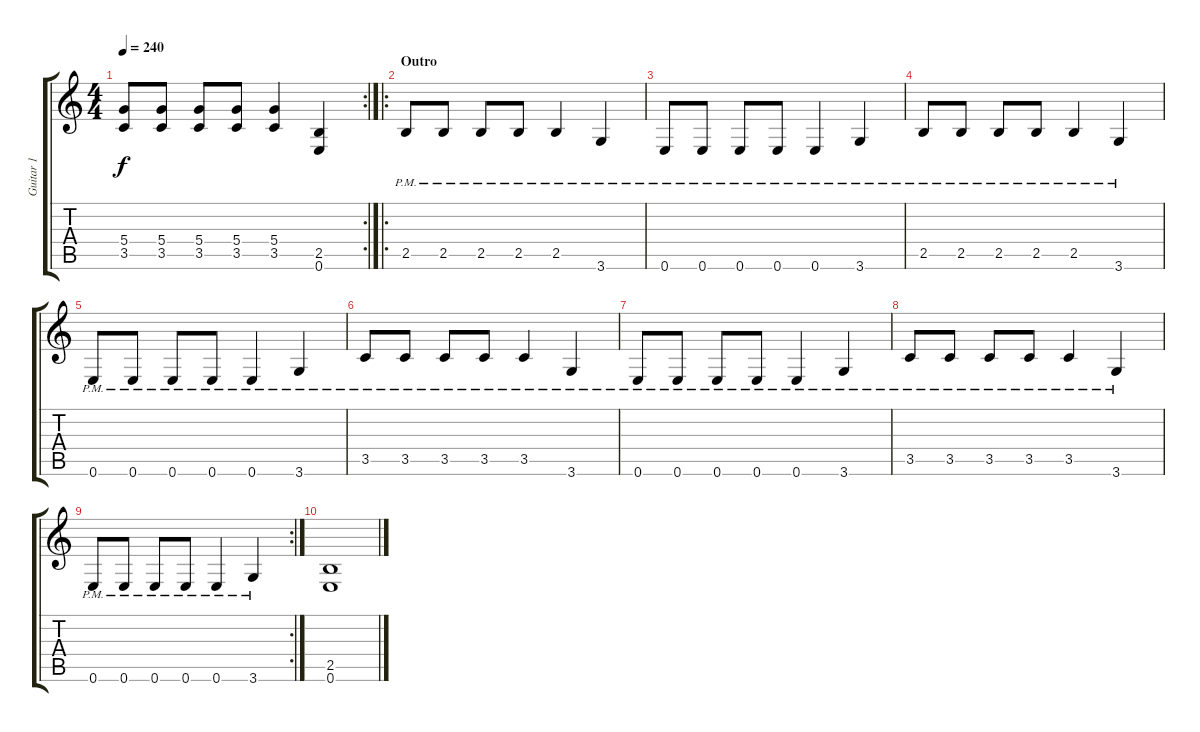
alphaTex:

\track ("Guitar 1" "Guitar 1") {instrument distortionguitar}
\staff {score tabs}
\tuning (E4 B3 G3 D3 A2 E2) {hide}
\rc 2
\ts (4 4)
\tempo 240
\clef g2
\ks c
(5.4 3.5).8{dy f} (5.4 3.5).8 (5.4 3.5).8 (5.4 3.5).8 (5.4 3.5).4 (2.5 0.6).4 |
\ro
\section ("" "Outro")
2.5{pm}.8 2.5{pm}.8 2.5{pm}.8 2.5{pm}.8 2.5{pm}.4 3.6{pm}.4 |
0.6{pm}.8 0.6{pm}.8 0.6{pm}.8 0.6{pm}.8 0.6{pm}.4 3.6{pm}.4 |
2.5{pm}.8 2.5{pm}.8 2.5{pm}.8 2.5{pm}.8 2.5{pm}.4 3.6{pm}.4 |
0.6{pm}.8 0.6{pm}.8 0.6{pm}.8 0.6{pm}.8 0.6{pm}.4 3.6{pm}.4 |
3.5{pm}.8 3.5{pm}.8 3.5{pm}.8 3.5{pm}.8 3.5{pm}.4 3.6{pm}.4 |
0.6{pm}.8 0.6{pm}.8 0.6{pm}.8 0.6{pm}.8 0.6{pm}.4 3.6{pm}.4 |
3.5{pm}.8 3.5{pm}.8 3.5{pm}.8 3.5{pm}.8 3.5{pm}.4 3.6{pm}.4 |
\rc 2
0.6{pm}.8 0.6{pm}.8 0.6{pm}.8 0.6{pm}.8 0.6{pm}.4 3.6{pm}.4 |
(2.5 0.6).1
